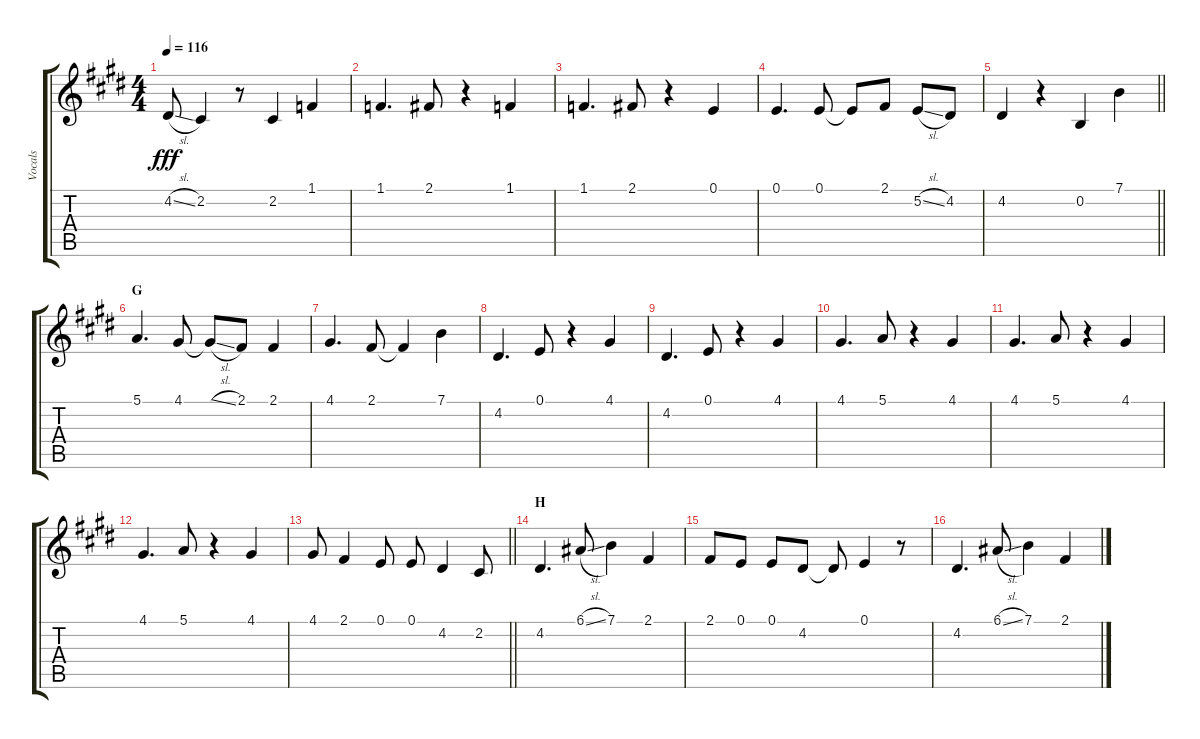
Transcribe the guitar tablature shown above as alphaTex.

\track ("Vocals" "Vocals") {instrument voiceoohs}
\staff {score tabs}
\tuning (E4 B3 G3 D3 A2 E2) {hide}
\ts (4 4)
\tempo 116
\clef g2
\ks e
4.2{sl}.8{dy fff} 2.2.4 r.8 2.2.4 1.1.4 |
1.1.4{d} 2.1.8 r.4 1.1.4 |
1.1.4{d} 2.1.8 r.4 0.1.4 |
0.1.4{d} 0.1.8 0.1{t}.8 2.1.8 5.2{sl}.8 4.2.8 |
\barLineRight lightlight
4.2.4 r.4 0.2.4 7.1.4 |
\section ("" "G")
5.1.4{d} 4.1.8 4.1{sl t}.8 2.1.8 2.1.4 |
4.1.4{d} 2.1.8 2.1{t}.4 7.1.4 |
4.2.4{d} 0.1.8 r.4 4.1.4 |
4.2.4{d} 0.1.8 r.4 4.1.4 |
4.1.4{d} 5.1.8 r.4 4.1.4 |
4.1.4{d} 5.1.8 r.4 4.1.4 |
4.1.4{d} 5.1.8 r.4 4.1.4 |
\barLineRight lightlight
4.1.8 2.1.4 0.1.8 0.1.8 4.2.4 2.2.8 |
\section ("" "H")
4.2.4{d} 6.1{sl}.8 7.1.4 2.1.4 |
2.1.8 0.1.8 0.1.8 4.2.8 4.2{t}.8 0.1.4 r.8 |
4.2.4{d} 6.1{sl}.8 7.1.4 2.1.4
